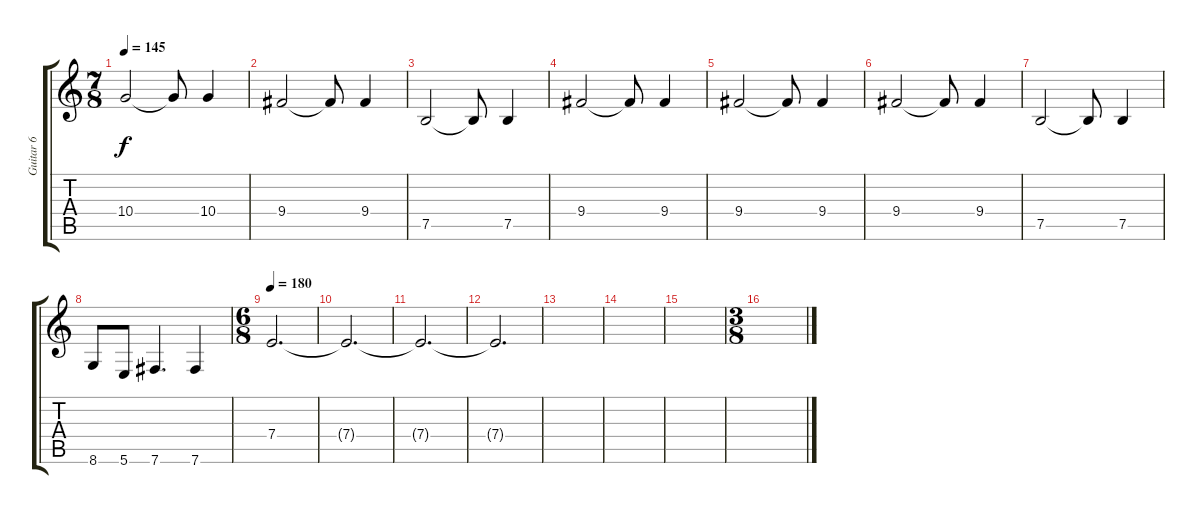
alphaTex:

\track ("Guitar 6" "Guitar 6") {instrument distortionguitar}
\staff {score tabs}
\tuning (B3 Gb3 D3 A2 E2 B1) {hide}
\ts (7 8)
\tempo 145
\clef g2
\ks c
10.4.2{dy f} 10.4{t}.8 10.4.4 |
9.4.2 9.4{t}.8 9.4.4 |
7.5.2 7.5{t}.8 7.5.4 |
9.4.2 9.4{t}.8 9.4.4 |
9.4.2 9.4{t}.8 9.4.4 |
9.4.2 9.4{t}.8 9.4.4 |
7.5.2 7.5{t}.8 7.5.4 |
8.6.8 5.6.8 7.6.4{d} 7.6.4 |
\ts (6 8)
\tempo 180
7.4.2{d} |
7.4{t}.2{d volume 10} |
7.4{t}.2{d} |
7.4{t}.2{d} |
|
|
|
\ts (3 8)
